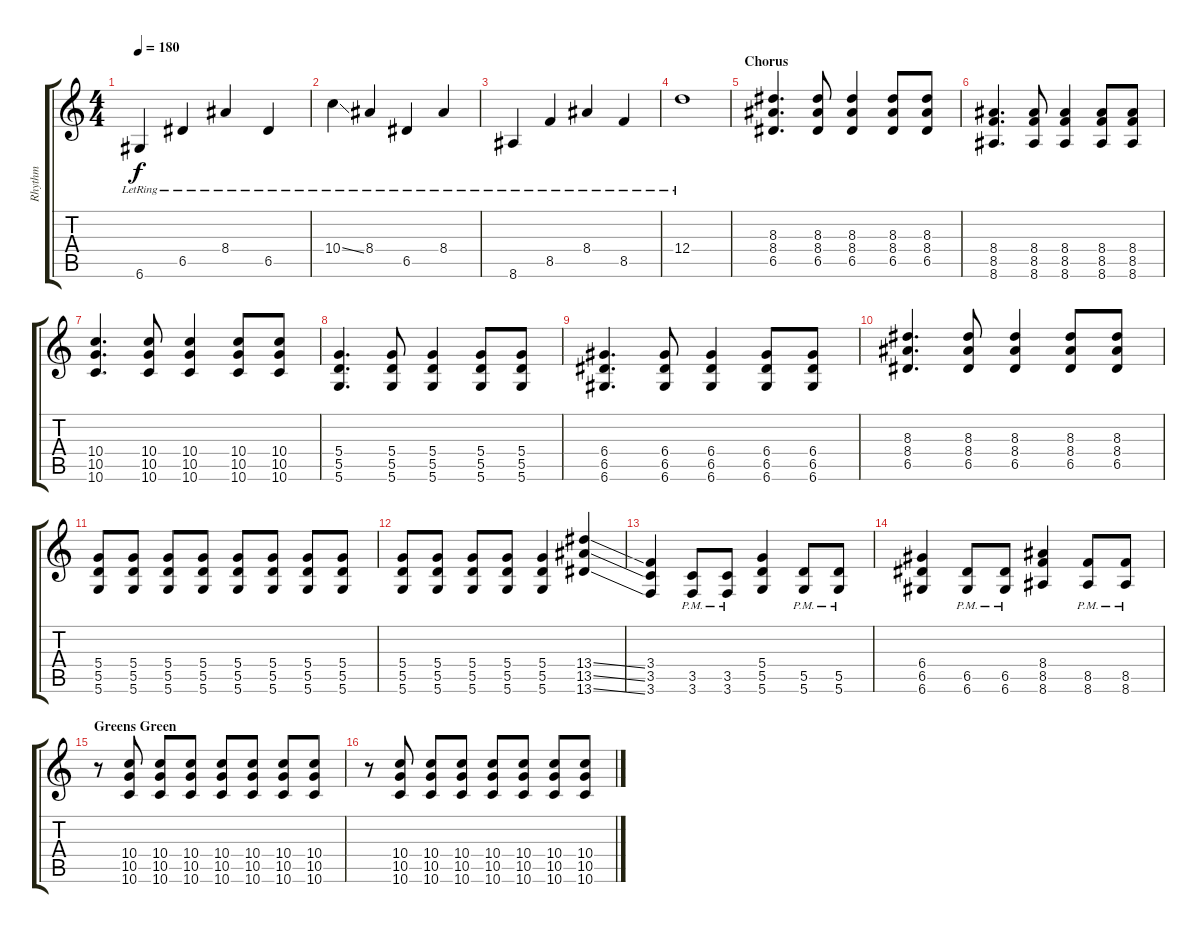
\track ("Rhythm" "Rhythm") {instrument distortionguitar}
\staff {score tabs}
\tuning (E4 B3 G3 D3 A2 D2) {hide}
\ts (4 4)
\tempo 180
\clef g2
\ks c
6.6{lr}.4{dy f} 6.5{lr}.4 8.4{lr}.4 6.5{lr}.4 |
10.4{ss lr}.4 8.4{lr}.4 6.5{lr}.4 8.4{lr}.4 |
8.6{lr}.4 8.5{lr}.4 8.4{lr}.4 8.5{lr}.4 |
12.4{lr}.1 |
\section ("" "Chorus")
(8.3 8.4 6.5).4{d} (8.3 8.4 6.5).8 (8.3 8.4 6.5).4 (8.3 8.4 6.5).8 (8.3 8.4 6.5).8 |
(8.4 8.5 8.6).4{d} (8.4 8.5 8.6).8 (8.4 8.5 8.6).4 (8.4 8.5 8.6).8 (8.4 8.5 8.6).8 |
(10.4 10.5 10.6).4{d} (10.4 10.5 10.6).8 (10.4 10.5 10.6).4 (10.4 10.5 10.6).8 (10.4 10.5 10.6).8 |
(5.4 5.5 5.6).4{d} (5.4 5.5 5.6).8 (5.4 5.5 5.6).4 (5.4 5.5 5.6).8 (5.4 5.5 5.6).8 |
(6.4 6.5 6.6).4{d} (6.4 6.5 6.6).8 (6.4 6.5 6.6).4 (6.4 6.5 6.6).8 (6.4 6.5 6.6).8 |
(8.3 8.4 6.5).4{d} (8.3 8.4 6.5).8 (8.3 8.4 6.5).4 (8.3 8.4 6.5).8 (8.3 8.4 6.5).8 |
(5.4 5.5 5.6).8 (5.4 5.5 5.6).8 (5.4 5.5 5.6).8 (5.4 5.5 5.6).8 (5.4 5.5 5.6).8 (5.4 5.5 5.6).8 (5.4 5.5 5.6).8 (5.4 5.5 5.6).8 |
(5.4 5.5 5.6).8 (5.4 5.5 5.6).8 (5.4 5.5 5.6).8 (5.4 5.5 5.6).8 (5.4 5.5 5.6).4 (13.4{ss} 13.5{ss} 13.6{ss}).4 |
(3.4 3.5 3.6).4 (3.5{pm} 3.6{pm}).8 (3.5{pm} 3.6{pm}).8 (5.4 5.5 5.6).4 (5.5{pm} 5.6{pm}).8 (5.5{pm} 5.6{pm}).8 |
(6.4 6.5 6.6).4 (6.5{pm} 6.6{pm}).8 (6.5{pm} 6.6{pm}).8 (8.4 8.5 8.6).4 (8.5{pm} 8.6{pm}).8 (8.5{pm} 8.6{pm}).8 |
\section ("" "Greens Green")
r.8 (10.4 10.5 10.6).8 (10.4 10.5 10.6).8 (10.4 10.5 10.6).8 (10.4 10.5 10.6).8 (10.4 10.5 10.6).8 (10.4 10.5 10.6).8 (10.4 10.5 10.6).8 |
r.8 (10.4 10.5 10.6).8 (10.4 10.5 10.6).8 (10.4 10.5 10.6).8 (10.4 10.5 10.6).8 (10.4 10.5 10.6).8 (10.4 10.5 10.6).8 (10.4 10.5 10.6).8
